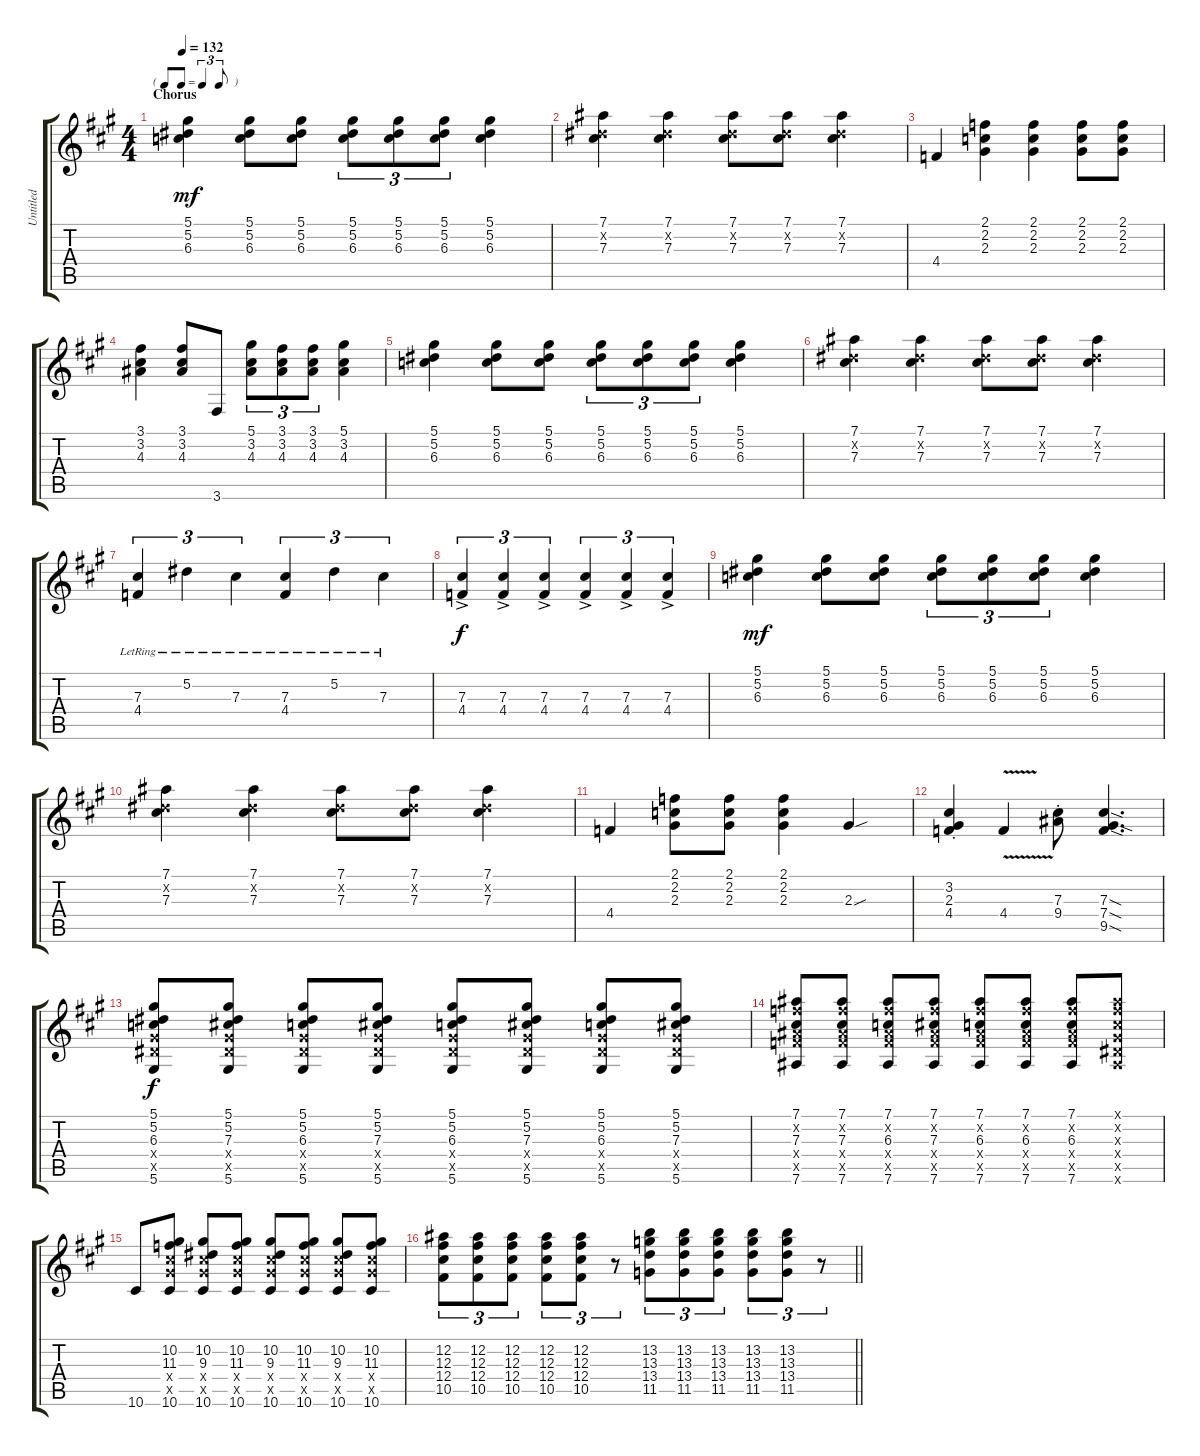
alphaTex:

\track ("Untitled" "Untitled") {instrument electricguitarjazz}
\staff {score tabs}
\tuning (Eb4 Bb3 Gb3 Db3 Ab2 Eb2) {hide}
\ts (4 4)
\tf triplet8th
\section ("" "Chorus")
\tempo 132
\clef g2
\ks a
(5.1 5.2 6.3).4{dy mf} (5.1 5.2 6.3).8 (5.1 5.2 6.3).8 (5.1 5.2 6.3).8{tu (3 2)} (5.1 5.2 6.3).8{tu (3 2)} (5.1 5.2 6.3).8{tu (3 2)} (5.1 5.2 6.3).4 |
(7.1 5.2{x} 7.3).4 (7.1 5.2{x} 7.3).4 (7.1 5.2{x} 7.3).8 (7.1 5.2{x} 7.3).8 (7.1 5.2{x} 7.3).4 |
4.4.4 (2.1 2.2 2.3).4 (2.1 2.2 2.3).4 (2.1 2.2 2.3).8 (2.1 2.2 2.3).8 |
(3.1 3.2 4.3).4 (3.1 3.2 4.3).8 3.6.8 (5.1 3.2 4.3).8{tu (3 2)} (3.1 3.2 4.3).8{tu (3 2)} (3.1 3.2 4.3).8{tu (3 2)} (5.1 3.2 4.3).4 |
(5.1 5.2 6.3).4 (5.1 5.2 6.3).8 (5.1 5.2 6.3).8 (5.1 5.2 6.3).8{tu (3 2)} (5.1 5.2 6.3).8{tu (3 2)} (5.1 5.2 6.3).8{tu (3 2)} (5.1 5.2 6.3).4 |
(7.1 5.2{x} 7.3).4 (7.1 5.2{x} 7.3).4 (7.1 5.2{x} 7.3).8 (7.1 5.2{x} 7.3).8 (7.1 5.2{x} 7.3).4 |
(7.3{lr} 4.4{lr}).4{tu (3 2)} 5.2{lr}.4{tu (3 2)} 7.3{lr}.4{tu (3 2)} (7.3{lr} 4.4{lr}).4{tu (3 2)} 5.2{lr}.4{tu (3 2)} 7.3{lr}.4{tu (3 2)} |
(7.3{ac} 4.4{ac}).4{tu (3 2) dy f} (7.3{ac} 4.4{ac}).4{tu (3 2)} (7.3{ac} 4.4{ac}).4{tu (3 2)} (7.3{ac} 4.4{ac}).4{tu (3 2)} (7.3{ac} 4.4{ac}).4{tu (3 2)} (7.3{ac} 4.4{ac}).4{tu (3 2)} |
(5.1 5.2 6.3).4{dy mf} (5.1 5.2 6.3).8 (5.1 5.2 6.3).8 (5.1 5.2 6.3).8{tu (3 2)} (5.1 5.2 6.3).8{tu (3 2)} (5.1 5.2 6.3).8{tu (3 2)} (5.1 5.2 6.3).4 |
(7.1 5.2{x} 7.3).4 (7.1 5.2{x} 7.3).4 (7.1 5.2{x} 7.3).8 (7.1 5.2{x} 7.3).8 (7.1 5.2{x} 7.3).4 |
4.4.4 (2.1 2.2 2.3).8 (2.1 2.2 2.3).8 (2.1 2.2 2.3).4 2.3{sou}.4 |
(3.2{st} 2.3{st} 4.4{st}).4 4.4{v}.4 (7.3{st} 9.4{st}).8 (7.3{sod} 7.4{sod} 9.5{sod}).4{d} |
(5.1 5.2 6.3 7.4{x} 7.5{x} 5.6).8{dy f} (5.1 5.2 7.3 7.4{x} 7.5{x} 5.6).8 (5.1 5.2 6.3 7.4{x} 7.5{x} 5.6).8 (5.1 5.2 7.3 7.4{x} 7.5{x} 5.6).8 (5.1 5.2 6.3 7.4{x} 7.5{x} 5.6).8 (5.1 5.2 7.3 7.4{x} 7.5{x} 5.6).8 (5.1 5.2 6.3 7.4{x} 7.5{x} 5.6).8 (5.1 5.2 7.3 7.4{x} 7.5{x} 5.6).8 |
(7.1 7.2{x} 7.3 9.4{x} 9.5{x} 7.6).8 (7.1 7.2{x} 7.3 9.4{x} 9.5{x} 7.6).8 (7.1 7.2{x} 6.3 9.4{x} 9.5{x} 7.6).8 (7.1 7.2{x} 7.3 9.4{x} 9.5{x} 7.6).8 (7.1 7.2{x} 6.3 9.4{x} 9.5{x} 7.6).8 (7.1 7.2{x} 6.3 9.4{x} 9.5{x} 7.6).8 (7.1 7.2{x} 6.3 9.4{x} 9.5{x} 7.6).8 (7.1{x} 7.2{x} 6.3{x} 7.4{x} 7.5{x} 7.6{x}).8 |
10.6.8 (10.2 11.3 12.4{x} 12.5{x} 10.6).8 (10.2 9.3 12.4{x} 12.5{x} 10.6).8 (10.2 11.3 12.4{x} 12.5{x} 10.6).8 (10.2 9.3 12.4{x} 12.5{x} 10.6).8 (10.2 11.3 12.4{x} 12.5{x} 10.6).8 (10.2 9.3 12.4{x} 12.5{x} 10.6).8 (10.2 11.3 12.4{x} 12.5{x} 10.6).8 |
\barLineRight lightlight
(12.2 12.3 12.4 10.5).8{tu (3 2)} (12.2 12.3 12.4 10.5).8{tu (3 2)} (12.2 12.3 12.4 10.5).8{tu (3 2)} (12.2 12.3 12.4 10.5).8{tu (3 2)} (12.2 12.3 12.4 10.5).8{tu (3 2)} r.8{tu (3 2)} (13.2 13.3 13.4 11.5).8{tu (3 2)} (13.2 13.3 13.4 11.5).8{tu (3 2)} (13.2 13.3 13.4 11.5).8{tu (3 2)} (13.2 13.3 13.4 11.5).8{tu (3 2)} (13.2 13.3 13.4 11.5).8{tu (3 2)} r.8{tu (3 2)}
